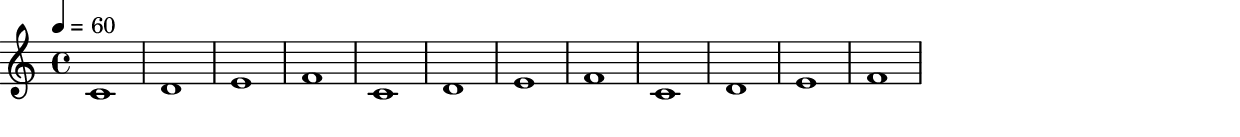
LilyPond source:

%% Generated by lilypond-book
%% Options: [exampleindent=10.16\mm,indent=0\mm,line-width=160\mm,paper-height=845.047\pt,paper-width=597.508\pt,papersize='(cons (* 597.508 pt) (* 845.047 pt))]
\include "lilypond-book-preamble.ly"


% ****************************************************************
% Start cut-&-pastable-section
% ****************************************************************

#(ly:set-option 'eps-box-padding 3.000000)



\paper {
  #(set-paper-size '(cons (* 597.508 pt) (* 845.047 pt)))
  indent = 0\mm
  line-width = 160\mm
  % offset the left padding, also add 1mm as lilypond creates cropped
  % images with a little space on the right
  line-width = #(- line-width (* mm  3.000000) (* mm 1))
}

\layout {
  
}




% ****************************************************************
% ly snippet:
% ****************************************************************
\sourcefilename "out-www/recovered/repeat-segno-midi.ly"
\sourcefileline 0
% Lily was here -- automatically converted by midi2ly.py from out-www/repeat-segno.midi
\version "2.14.0"

\layout {
  \context {
    \Voice
    \remove Note_heads_engraver
    \consists Completion_heads_engraver
    \remove Rest_engraver
    \consists Completion_rest_engraver
  }
}

% included from ./out-www/repeat-segno.header
\header {
texidoc=""
options=""
}
% end

trackAchannelA = {
  
  % [TEXT_EVENT] creator: 
  
  % [TEXT_EVENT] LilyPond 2.25.16              
  
  \time 4/4 
  
  \tempo 4 = 60 
  \skip 1 
  | % 2
  
  % [MARKER] ~~~~
  \skip 1 
  | % 3
  
  % [MARKER] ~~~~
  \skip 1*3 
  % [MARKER] ~~~~~~~~
  \skip 1 
  | % 7
  
  % [MARKER] ~~~~~~~~
  \skip 1*3 
  % [MARKER] ~~~~~~~3~~~~~~~
  \skip 1 
  | % 11
  
  % [MARKER] ~~~~~~~3~~~~~~~
  \skip 1*2 
}

trackA = <<
  \context Voice = voiceA \trackAchannelA
>>


trackBchannelA = {
  
  \set Staff.instrumentName = "\new:"
  \skip 1*12 
}

trackBchannelB = \relative c {
  c'1 
  | % 2
  d 
  | % 3
  e 
  | % 4
  f 
  | % 5
  c 
  | % 6
  d 
  | % 7
  e 
  | % 8
  f 
  | % 9
  c 
  | % 10
  d 
  | % 11
  e 
  | % 12
  f 
  | % 13
  
}

trackB = <<
  \context Voice = voiceA \trackBchannelA
  \context Voice = voiceB \trackBchannelB
>>


\score {
  <<
    \context Staff=trackB \trackA
    \context Staff=trackB \trackB
  >>
  \layout {}
  \midi {}
}



% ****************************************************************
% end ly snippet
% ****************************************************************
